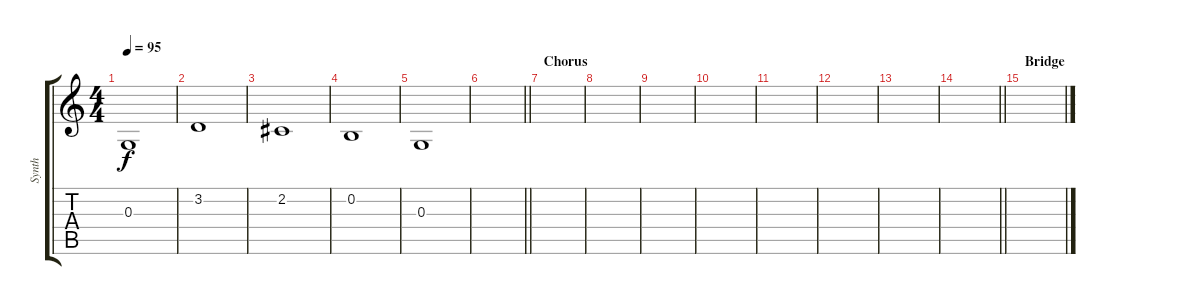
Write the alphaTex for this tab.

\track ("Synth" "Synth") {instrument voiceoohs}
\staff {score tabs}
\tuning (E4 B3 G3 D3 A2 E2) {hide}
\ts (4 4)
\tempo 95
\clef g2
\ks c
0.3.1{dy f} |
3.2.1 |
2.2.1 |
0.2.1 |
0.3.1 |
\barLineRight lightlight
|
\section ("" "Chorus")
|
|
|
|
|
|
|
\barLineRight lightlight
|
\section ("" "Bridge")
